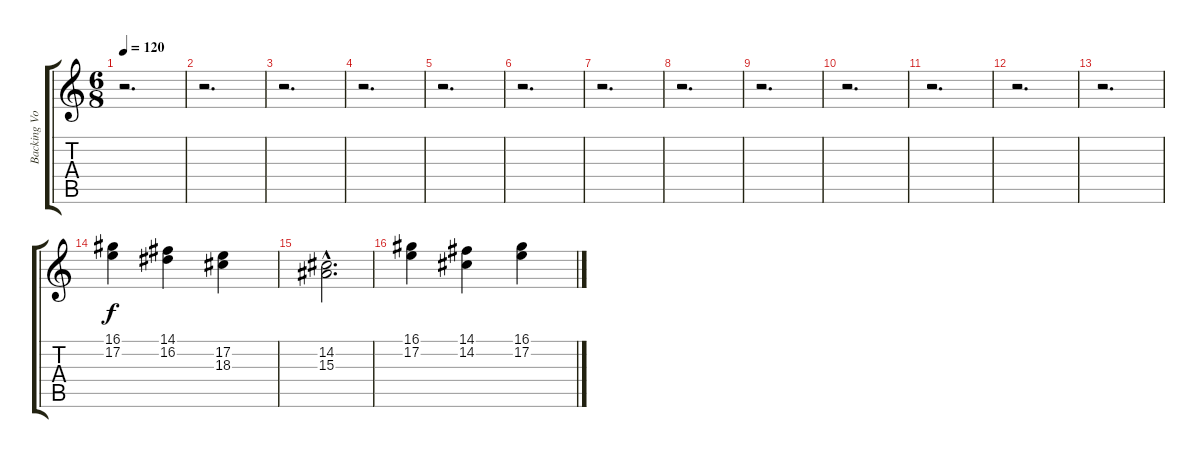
\track ("Backing Vox 2" "Backing Vo") {instrument synthvoice}
\staff {score tabs}
\tuning (E4 B3 G3 D3 A2 E2) {hide}
\ts (6 8)
\tempo 120
\clef g2
\ks c
r.2{d dy f} |
r.2{d} |
r.2{d} |
r.2{d} |
r.2{d} |
r.2{d} |
r.2{d} |
r.2{d} |
r.2{d} |
r.2{d} |
r.2{d} |
r.2{d} |
r.2{d} |
(16.1 17.2).4 (14.1 16.2).4 (17.2 18.3).4 |
(14.2{hac} 15.3{hac}).2{d} |
(16.1 17.2).4 (14.1 14.2).4 (16.1 17.2).4
